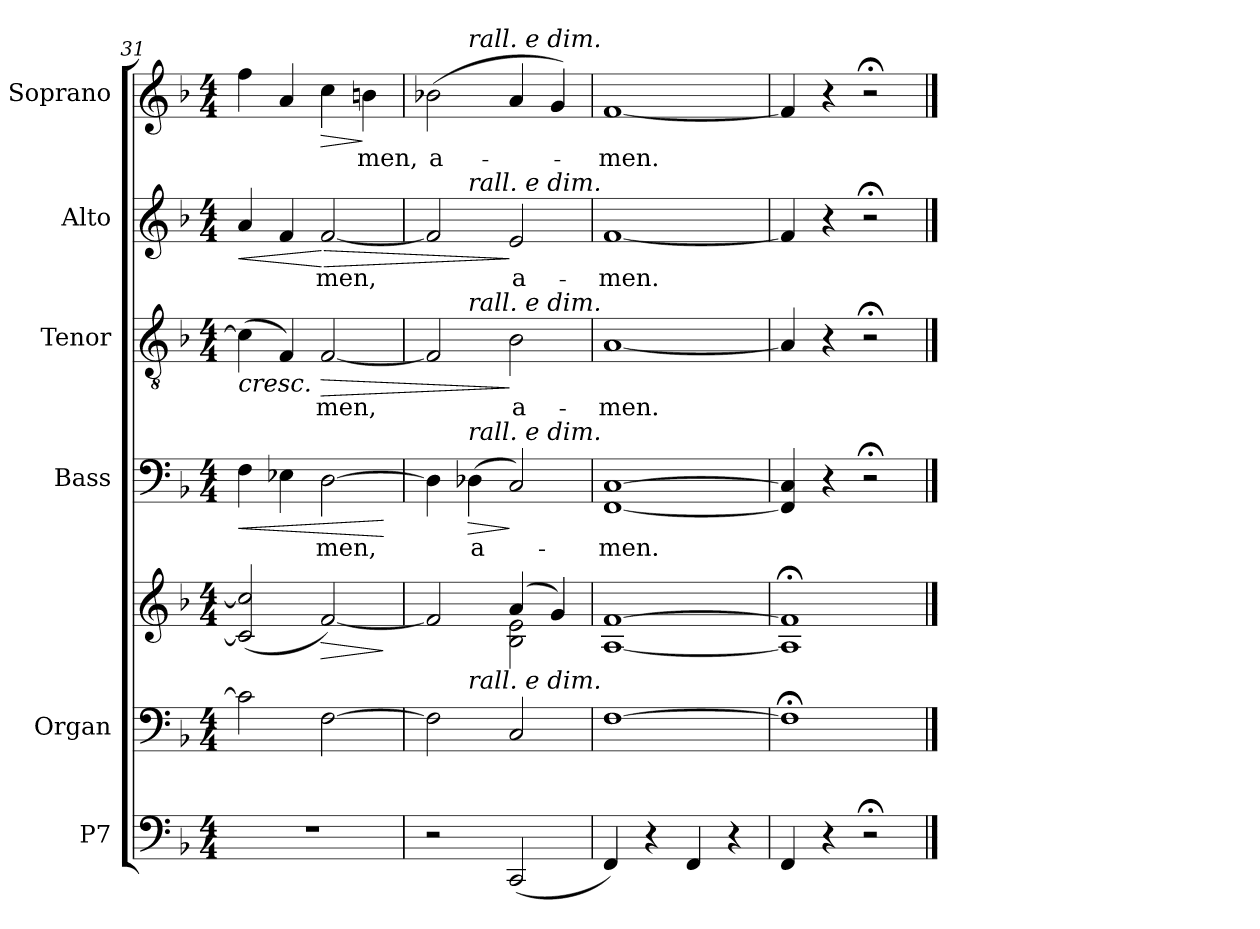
**kern	**kern	**kern	**dynam	**kern	**text	**dynam	**kern	**text	**dynam	**kern	**text	**dynam	**kern	**text	**dynam
*part6	*part5	*part5	*part5	*part4	*part4	*part4	*part3	*part3	*part3	*part2	*part2	*part2	*part1	*part1	*part1
*staff7	*staff6	*staff5	*staff5/6	*staff4	*staff4	*staff4	*staff3	*staff3	*staff3	*staff2	*staff2	*staff2	*staff1	*staff1	*staff1
*I"P7	*I"Organ	*	*	*I"Bass	*	*	*I"Tenor	*	*	*I"Alto	*	*	*I"Soprano	*	*
*	*	*	*	*I'B	*	*	*I'T	*	*	*I'A	*	*	*	*	*
*clefF4	*clefF4	*clefG2	*	*clefF4	*	*	*clefGv2	*	*	*clefG2	*	*	*clefG2	*	*
*	*	*	*	*	*	*	*ITrd7c12	*	*	*	*	*	*	*	*
*k[b-]	*k[b-]	*k[b-]	*	*k[b-]	*	*	*k[b-]	*	*	*k[b-]	*	*	*k[b-]	*	*
*F:	*F:	*F:	*	*F:	*	*	*F:	*	*	*F:	*	*	*F:	*	*
*M4/4	*M4/4	*M4/4	*	*M4/4	*	*	*M4/4	*	*	*M4/4	*	*	*M4/4	*	*
=31	=31	=31	=31	=31	=31	=31	=31	=31	=31	=31	=31	=31	=31	=31	=31
!	!	!	!	!	!	!LO:HP:b	!	!	!LO:HP:b	!	!	!LO:HP:b	!	!	!
1r	2c\]	(<2c/] 2cc/]	.	4F\	.	<	(>4C\]	.	<	4a/	.	<	4ff\	.	.
.	.	.	.	4E-X\	.	.	4FF/)	.	.	4f/	.	.	4a/	.	.
!	!	!	!LO:HP:b	!	!LO:LY:b	!	!	!LO:LY:b	!LO:HP:b	!	!LO:LY:b	!LO:HP:n=1:b	!	!	!LO:HP:b
.	[>2F\	[<2f/)	>	[>2D\	-men,	.	[<2FF/	-men,	>	[<2f/	-men,	[ >	4cc\	.	>
!	!	!	!	!	!	!	!	!	!	!	!	!	!	!LO:LY:b	!
.	.	.	.	.	.	.	.	.	.	.	.	.	4bn\	-men,	]
.	.	.	]	.	.	[	.	.	[	.	.	.	.	.	.
=32	=32	=32	=32	=32	=32	=32	=32	=32	=32	=32	=32	=32	=32	=32	=32
*	*	*^	*	*	*	*	*	*	*	*	*	*	*	*	*
!	!	!	!	!	!	!	!	!	!	!	!	!	!	!	!LO:LY:b	!
*	*	*	*^	*	*	*	*	*^	*	*	*^	*	*	*^	*	*
2r	2F\]	2f/]	2ryy	4ryy	.	4D\]	.	.	2FF/]	4ryy	.	.	2f/]	4ryy	.	.	(>2b-X\	4ryy	a-	.
!	!	!	!	!	!	!	!	!	!	!	!	!	!	!	!	!	!	!LO:TX:a:i:t=rall. e dim.	!	!
!	!	!	!	!	!	!	!	!	!	!	!	!	!	!LO:TX:a:i:t=rall. e dim.	!	!	!	!	!	!
!	!	!	!	!	!	!	!	!	!	!LO:TX:a:i:t=rall. e dim.	!	!	!	!	!	!	!	!	!	!
!	!	!	!	!	!	!LO:TX:a:i:t=rall. e dim.	!	!	!	!	!	!	!	!	!	!	!	!	!	!
!	!	!	!	!LO:TX:b:i:t=rall. e dim.	!	!	!	!	!	!	!	!	!	!	!	!	!	!	!	!
!	!	!	!	!	!	!	!LO:LY:b	!LO:HP:b	!	!	!	!	!	!	!	!	!	!	!	!
.	.	.	.	2.ryy	.	(>4D-X\	a-	>	.	2.ryy	.	.	.	2.ryy	.	.	.	2.ryy	.	.
!	!	!	!	!	!	!	!	!	!	!	!LO:LY:b	!	!	!	!LO:LY:b	!	!	!	!	!
(<2CC/	2C/	(4a/	2B-\ 2e\	.	.	2C/)	.	]	2BB-\	.	a-	]	2e/	.	a-	]	4a/	.	.	.
.	.	4g/)	.	.	.	.	.	.	.	.	.	.	.	.	.	.	4g/)	.	.	.
=33	=33	=33	=33	=33	=33	=33	=33	=33	=33	=33	=33	=33	=33	=33	=33	=33	=33	=33	=33	=33
!	!	!	!	!	!	!	!LO:LY:b	!	!	!	!LO:LY:b	!	!	!	!LO:LY:b	!	!	!	!LO:LY:b	!
*	*	*	*	*	*	*	*	*	*v	*v	*	*	*	*	*	*	*v	*v	*	*
*	*	*	*v	*v	*	*	*	*	*	*	*	*v	*v	*	*	*	*	*
4FF/)	[>1F	[>1f	[<1A	.	[<1FF [>1C	-men.	.	[<1AA	-men.	.	[<1f	-men.	.	[<1f	-men.	.
4r	.	.	.	.	.	.	.	.	.	.	.	.	.	.	.	.
4FF/	.	.	.	.	.	.	.	.	.	.	.	.	.	.	.	.
4r	.	.	.	.	.	.	.	.	.	.	.	.	.	.	.	.
=34	=34	=34	=34	=34	=34	=34	=34	=34	=34	=34	=34	=34	=34	=34	=34	=34
4FF/	1F;<]	1f;<]	1A]	.	4FF/] 4C/]	.	.	4AA/]	.	.	4f/]	.	.	4f/]	.	.
4r	.	.	.	.	4r	.	.	4r	.	.	4r	.	.	4r	.	.
2r;<	.	.	.	.	2r;<	.	.	2r;<	.	.	2r;<	.	.	2r;<	.	.
*	*	*v	*v	*	*	*	*	*	*	*	*	*	*	*	*	*
==	==	==	==	==	==	==	==	==	==	==	==	==	==	==	==
*-	*-	*-	*-	*-	*-	*-	*-	*-	*-	*-	*-	*-	*-	*-	*-
